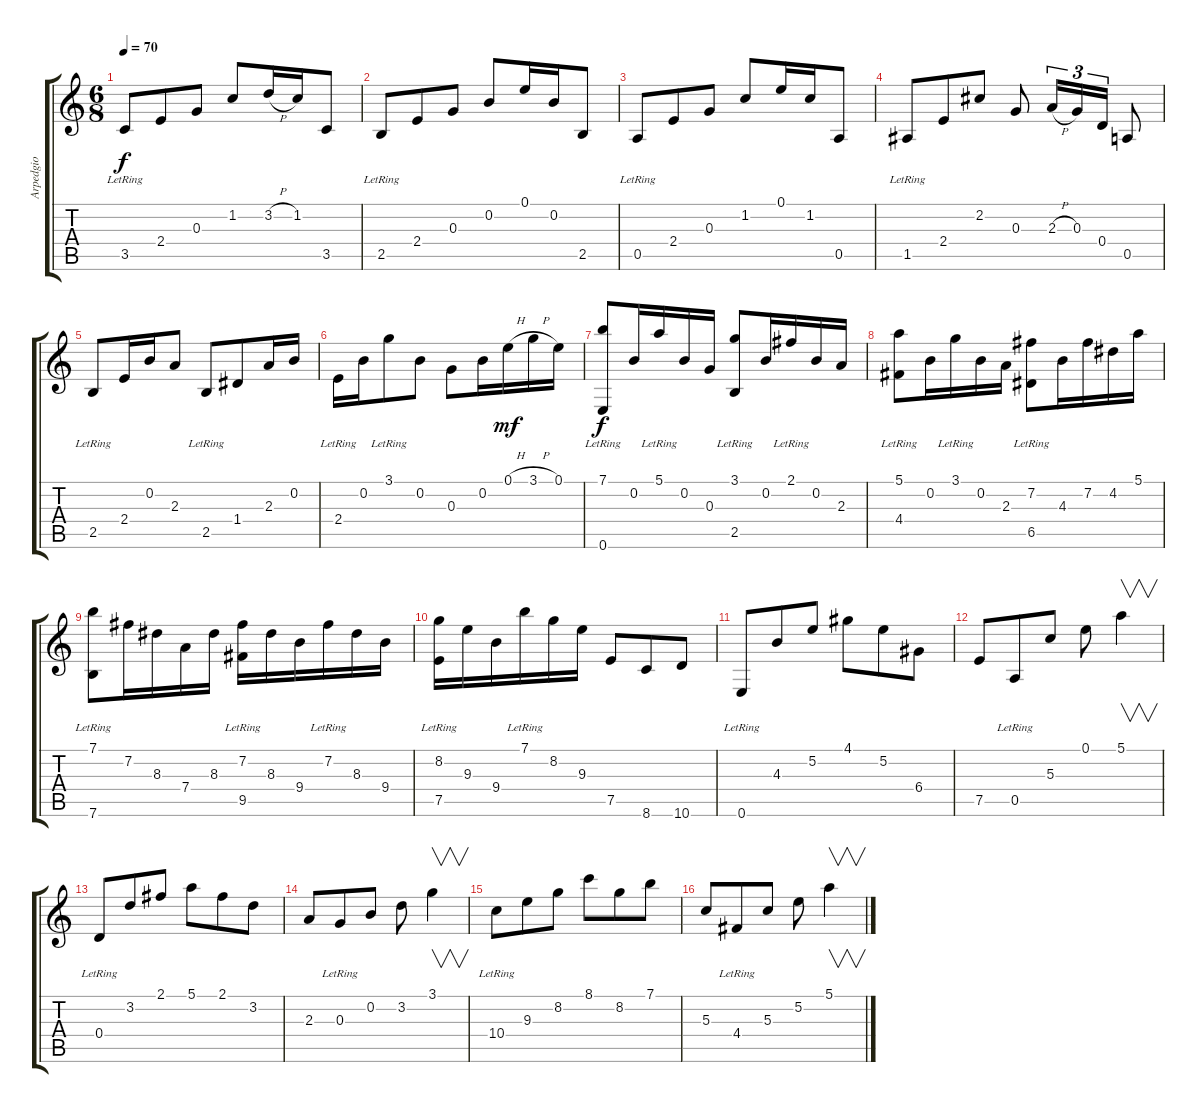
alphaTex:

\track ("Arpedgio" "Arpedgio") {instrument acousticguitarnylon}
\staff {score tabs}
\tuning (E4 B3 G3 D3 A2 E2) {hide}
\ts (6 8)
\tempo 70
\clef g2
\ks c
3.5{lr}.8{dy f} 2.4.8 0.3.8 1.2.8 3.2{h}.16 1.2.16 3.5.8 |
2.5{lr}.8 2.4.8 0.3.8 0.2.8 0.1.16 0.2.16 2.5.8 |
0.5{lr}.8 2.4.8 0.3.8 1.2.8 0.1.16 1.2.16 0.5.8 |
1.5{lr}.8 2.4.8 2.2.8 0.3.8 2.3{h}.16{tu (3 2)} 0.3.16{tu (3 2)} 0.4.16{tu (3 2)} 0.5.8 |
2.5{lr}.8 2.4.16 0.2.16 2.3.8 2.5{lr}.8 1.4.8 2.3.16 0.2.16 |
2.4{lr}.16 0.2.16 3.1{lr}.8 0.2.8 0.3.8 0.2.16 0.1{h}.16{dy mf} 3.1{h}.16 0.1.16 |
(7.1{lr} 0.6{lr}).8{dy f} 0.2.16 5.1{lr}.16 0.2.16 0.3.16 (3.1{lr} 2.5{lr}).8 0.2.16 2.1{lr}.16 0.2.16 2.3.16 |
(5.1{lr} 4.4{lr}).8 0.2.16 3.1{lr}.16 0.2.16 2.3.16 (7.2{lr} 6.5{lr}).8 4.3.16 7.2.16 4.2.16 5.1.16 |
(7.1{lr} 7.6{lr}).8 7.2.16 8.3.16 7.4.16 8.3.16 (7.2{lr} 9.5{lr}).16 8.3.16 9.4.16 7.2{lr}.16 8.3.16 9.4.16 |
(8.2{lr} 7.5{lr}).16 9.3.16 9.4.16 7.1{lr}.16 8.2.16 9.3.16 7.5.8 8.6.8 10.6.8 |
0.6{lr}.8 4.3.8 5.2.8 4.1.8 5.2.8 6.4.8 |
7.5.8 0.5{lr}.8 5.3.8 0.1.8 5.1.4{v} |
0.4{lr}.8 3.2.8 2.1.8 5.1.8 2.1.8 3.2.8 |
2.3.8 0.3{lr}.8 0.2.8 3.2.8 3.1.4{v} |
10.4{lr}.8 9.3.8 8.2.8 8.1.8 8.2.8 7.1.8 |
5.3.8 4.4{lr}.8 5.3.8 5.2.8 5.1.4{v}
